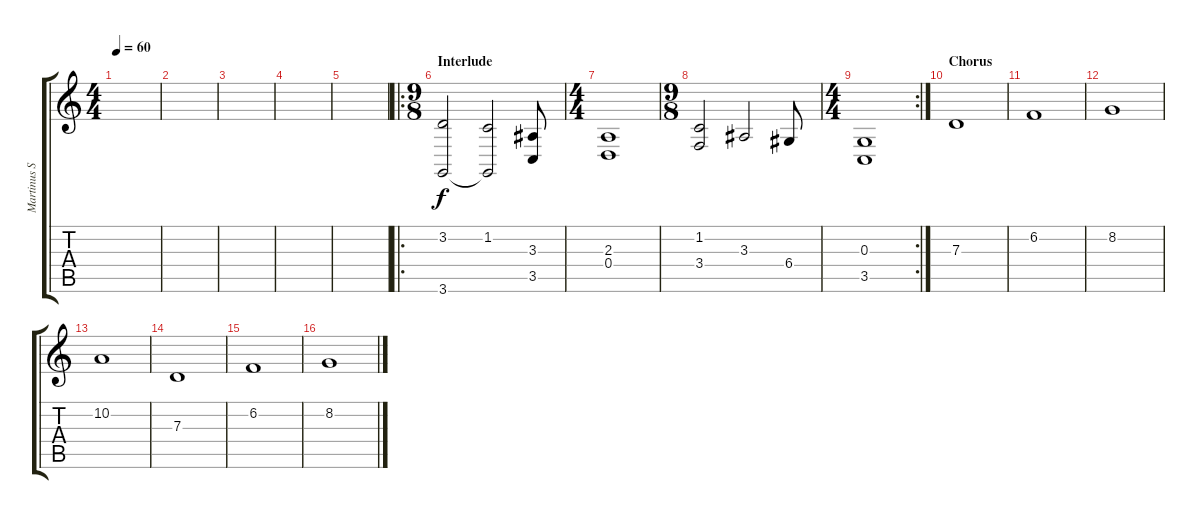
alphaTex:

\track ("Martinus Spierenburg" "Martinus S") {instrument stringensemble1}
\staff {score tabs}
\tuning (E4 B3 G3 D3 A2 E2) {hide}
\ts (4 4)
\tempo 60
\clef g2
\ks c
|
|
|
|
|
\ro
\ts (9 8)
\section ("" "Interlude")
(3.2 3.6).2 (1.2 3.6{t}).2 (3.3 3.5).8 |
\ts (4 4)
(2.3 0.4).1 |
\ts (9 8)
(1.2 3.4).2 3.3.2 6.4.8 |
\rc 2
\ts (4 4)
(0.3 3.5).1 |
\section ("" "Chorus")
7.3.1 |
6.2.1 |
8.2.1 |
10.2.1 |
7.3.1 |
6.2.1 |
8.2.1
